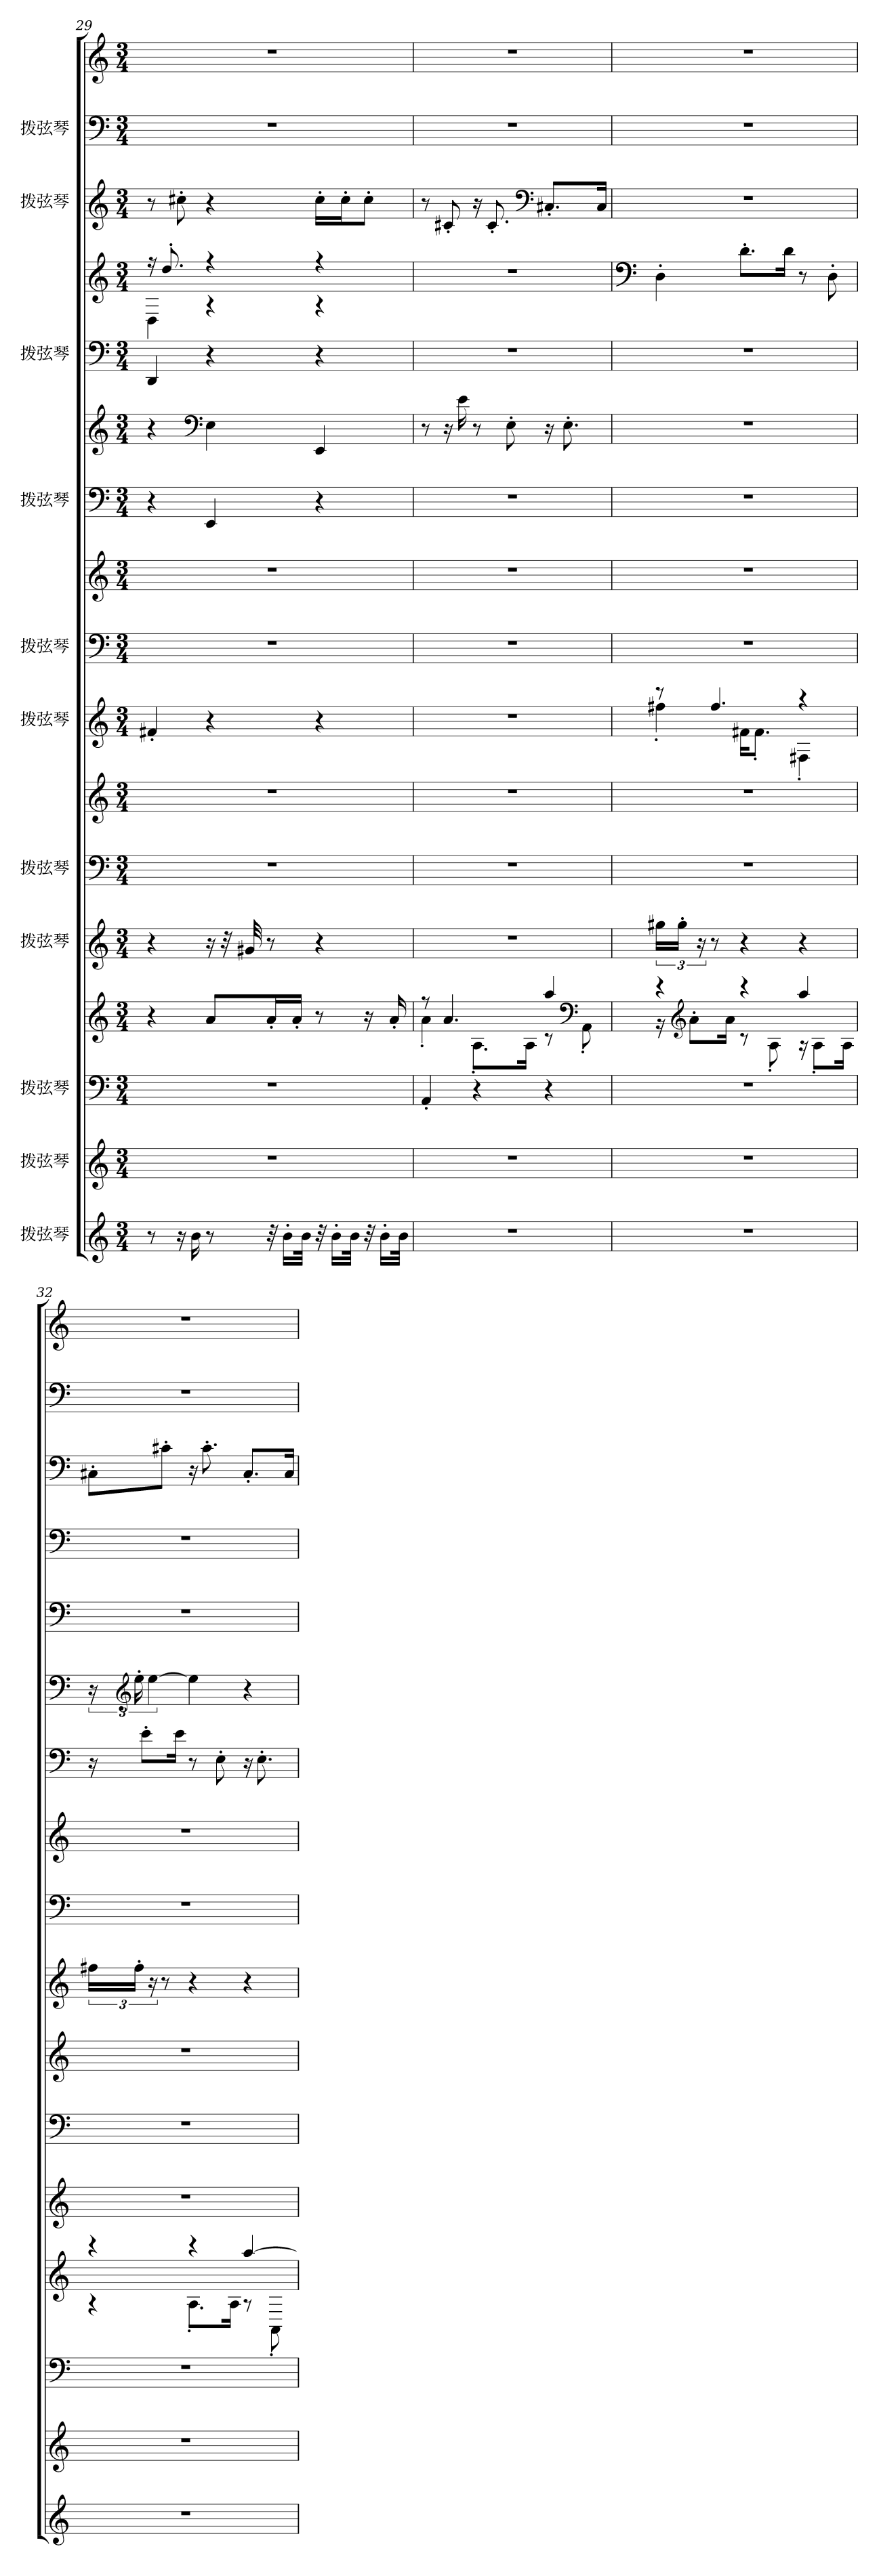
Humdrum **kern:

**kern	**kern	**kern	**kern	**kern	**kern	**kern	**kern	**kern	**kern	**kern	**kern	**kern	**kern	**kern	**kern	**kern
*part11	*part10	*part9	*part9	*part8	*part7	*part7	*part6	*part5	*part5	*part4	*part4	*part3	*part3	*part2	*part1	*part1
*staff17	*staff16	*staff15	*staff14	*staff13	*staff12	*staff11	*staff10	*staff9	*staff8	*staff7	*staff6	*staff5	*staff4	*staff3	*staff2	*staff1
*I"拨弦琴	*I"拨弦琴	*I"拨弦琴	*	*I"拨弦琴	*I"拨弦琴	*	*I"拨弦琴	*I"拨弦琴	*	*I"拨弦琴	*	*I"拨弦琴	*	*I"拨弦琴	*I"拨弦琴	*
*clefG2	*clefG2	*clefF4	*clefG2	*clefG2	*clefF4	*clefG2	*clefG2	*clefF4	*clefG2	*clefF4	*clefG2	*clefF4	*clefG2	*clefG2	*clefF4	*clefG2
*k[]	*k[]	*k[]	*k[]	*k[]	*k[]	*k[]	*k[]	*k[]	*k[]	*k[]	*k[]	*k[]	*k[]	*k[]	*k[]	*k[]
*M3/4	*M3/4	*M3/4	*M3/4	*M3/4	*M3/4	*M3/4	*M3/4	*M3/4	*M3/4	*M3/4	*M3/4	*M3/4	*M3/4	*M3/4	*M3/4	*M3/4
=29	=29	=29	=29	=29	=29	=29	=29	=29	=29	=29	=29	=29	=29	=29	=29	=29
*	*	*	*	*	*	*	*	*	*	*	*	*	*^	*	*	*
8r	2.r	2.r	4r	4r	2.r	2.r	4f#X'/	2.r	2.r	4r	4r	4DD/	16r	4D\	8r	2.r	2.r
.	.	.	.	.	.	.	.	.	.	.	.	.	8.dd'/	.	.	.	.
16r	.	.	.	.	.	.	.	.	.	.	.	.	.	.	8cc#X'\	.	.
16b\	.	.	.	.	.	.	.	.	.	.	.	.	.	.	.	.	.
*	*	*	*	*	*	*	*	*	*	*	*clefF4	*	*	*	*	*	*
8r	.	.	8a/L	16r	.	.	4r	.	.	4EE/	4E\	4r	4r	4r	4r	.	.
.	.	.	.	32r	.	.	.	.	.	.	.	.	.	.	.	.	.
.	.	.	.	32g#X/	.	.	.	.	.	.	.	.	.	.	.	.	.
32r	.	.	16a'/L	8r	.	.	.	.	.	.	.	.	.	.	.	.	.
16b'\LL	.	.	.	.	.	.	.	.	.	.	.	.	.	.	.	.	.
.	.	.	16a'/JJ	.	.	.	.	.	.	.	.	.	.	.	.	.	.
32b\JJk	.	.	.	.	.	.	.	.	.	.	.	.	.	.	.	.	.
32r	.	.	8r	4r	.	.	4r	.	.	4r	4EE/	4r	4r	4r	16cc#'\LL	.	.
16b'\LL	.	.	.	.	.	.	.	.	.	.	.	.	.	.	.	.	.
.	.	.	.	.	.	.	.	.	.	.	.	.	.	.	16cc#'\J	.	.
32b\JJk	.	.	.	.	.	.	.	.	.	.	.	.	.	.	.	.	.
32r	.	.	16r	.	.	.	.	.	.	.	.	.	.	.	8cc#'\J	.	.
16b'\LL	.	.	.	.	.	.	.	.	.	.	.	.	.	.	.	.	.
.	.	.	16a'/	.	.	.	.	.	.	.	.	.	.	.	.	.	.
32b\JJk	.	.	.	.	.	.	.	.	.	.	.	.	.	.	.	.	.
*	*	*	*	*	*	*	*	*	*	*	*	*	*v	*v	*	*	*
!!LO:PB:g=z
=30	=30	=30	=30	=30	=30	=30	=30	=30	=30	=30	=30	=30	=30	=30	=30	=30
*	*	*	*^	*	*	*	*	*	*	*	*	*	*	*	*	*
2.r	2.r	4AA'/	8r	4a'\	2.r	2.r	2.r	2.r	2.r	2.r	2.r	8r	2.r	2.r	8r	2.r	2.r
.	.	.	4.a/	.	.	.	.	.	.	.	.	16r	.	.	8c#X'/	.	.
.	.	.	.	.	.	.	.	.	.	.	.	16e\	.	.	.	.	.
.	.	4r	.	8.A'\L	.	.	.	.	.	.	.	8r	.	.	16r	.	.
.	.	.	.	.	.	.	.	.	.	.	.	.	.	.	8.c#'/	.	.
.	.	.	.	.	.	.	.	.	.	.	.	8E'\	.	.	.	.	.
.	.	.	.	16A\Jk	.	.	.	.	.	.	.	.	.	.	.	.	.
*	*	*	*	*	*	*	*	*	*	*	*	*	*	*	*clefF4	*	*
.	.	4r	4aa/	8r	.	.	.	.	.	.	.	16r	.	.	8.C#X'/L	.	.
.	.	.	.	.	.	.	.	.	.	.	.	8.E'\	.	.	.	.	.
*	*	*	*clefF4	*	*	*	*	*	*	*	*	*	*	*	*	*	*
.	.	.	.	8AA'\	.	.	.	.	.	.	.	.	.	.	.	.	.
.	.	.	.	.	.	.	.	.	.	.	.	.	.	.	16C#/Jk	.	.
=31	=31	=31	=31	=31	=31	=31	=31	=31	=31	=31	=31	=31	=31	=31	=31	=31	=31
*	*	*	*	*	*	*	*	*	*	*	*	*	*	*clefF4	*	*	*
*	*	*	*	*	*	*	*	*^	*	*	*	*	*	*	*	*	*
2.r	2.r	2.r	4r	16r	24gg#X\LL	2.r	2.r	8r	4ff#X'\	2.r	2.r	2.r	2.r	2.r	4D'\	2.r	2.r	2.r
.	.	.	.	.	24gg#'\JJ	.	.	.	.	.	.	.	.	.	.	.	.	.
*	*	*	*clefG2	*	*	*	*	*	*	*	*	*	*	*	*	*	*	*
.	.	.	.	8a'\L	.	.	.	.	.	.	.	.	.	.	.	.	.	.
.	.	.	.	.	24r	.	.	.	.	.	.	.	.	.	.	.	.	.
.	.	.	.	.	8r	.	.	4.ff#/	.	.	.	.	.	.	.	.	.	.
.	.	.	.	16a\Jk	.	.	.	.	.	.	.	.	.	.	.	.	.	.
.	.	.	4r	8r	4r	.	.	.	16f#X\KL	.	.	.	.	.	8.d'\L	.	.	.
.	.	.	.	.	.	.	.	.	8.f#'\J	.	.	.	.	.	.	.	.	.
.	.	.	.	8A'\	.	.	.	.	.	.	.	.	.	.	.	.	.	.
.	.	.	.	.	.	.	.	.	.	.	.	.	.	.	16d\Jk	.	.	.
.	.	.	4aa/	16r	4r	.	.	4r	4F#X'\	.	.	.	.	.	8r	.	.	.
.	.	.	.	8A'\L	.	.	.	.	.	.	.	.	.	.	.	.	.	.
.	.	.	.	.	.	.	.	.	.	.	.	.	.	.	8D'\	.	.	.
.	.	.	.	16A\Jk	.	.	.	.	.	.	.	.	.	.	.	.	.	.
*	*	*	*	*	*	*	*	*v	*v	*	*	*	*	*	*	*	*	*
=32	=32	=32	=32	=32	=32	=32	=32	=32	=32	=32	=32	=32	=32	=32	=32	=32	=32
2.r	2.r	2.r	4r	4r	2.r	2.r	2.r	24ff#X\LL	2.r	2.r	16r	24r	2.r	2.r	8C#X'\L	2.r	2.r
*	*	*	*	*	*	*	*	*	*	*	*	*clefG2	*	*	*	*	*
.	.	.	.	.	.	.	.	24ff#'\JJ	.	.	.	24ee'\	.	.	.	.	.
.	.	.	.	.	.	.	.	.	.	.	8e'\L	.	.	.	.	.	.
.	.	.	.	.	.	.	.	24r	.	.	.	[6ee\	.	.	.	.	.
.	.	.	.	.	.	.	.	8r	.	.	.	.	.	.	8c#X'\J	.	.
.	.	.	.	.	.	.	.	.	.	.	16e\Jk	.	.	.	.	.	.
.	.	.	4r	8.A'\L	.	.	.	4r	.	.	8r	4ee\]	.	.	16r	.	.
.	.	.	.	.	.	.	.	.	.	.	.	.	.	.	8.c#'\	.	.
.	.	.	.	.	.	.	.	.	.	.	8E'\	.	.	.	.	.	.
.	.	.	.	16A\Jk	.	.	.	.	.	.	.	.	.	.	.	.	.
.	.	.	[4aa/	8r	.	.	.	4r	.	.	16r	4r	.	.	8.C#'/L	.	.
.	.	.	.	.	.	.	.	.	.	.	8.E'\	.	.	.	.	.	.
.	.	.	.	8AA'\	.	.	.	.	.	.	.	.	.	.	.	.	.
.	.	.	.	.	.	.	.	.	.	.	.	.	.	.	16C#/Jk	.	.
*	*	*	*v	*v	*	*	*	*	*	*	*	*	*	*	*	*	*
=	=	=	=	=	=	=	=	=	=	=	=	=	=	=	=	=
*-	*-	*-	*-	*-	*-	*-	*-	*-	*-	*-	*-	*-	*-	*-	*-	*-
